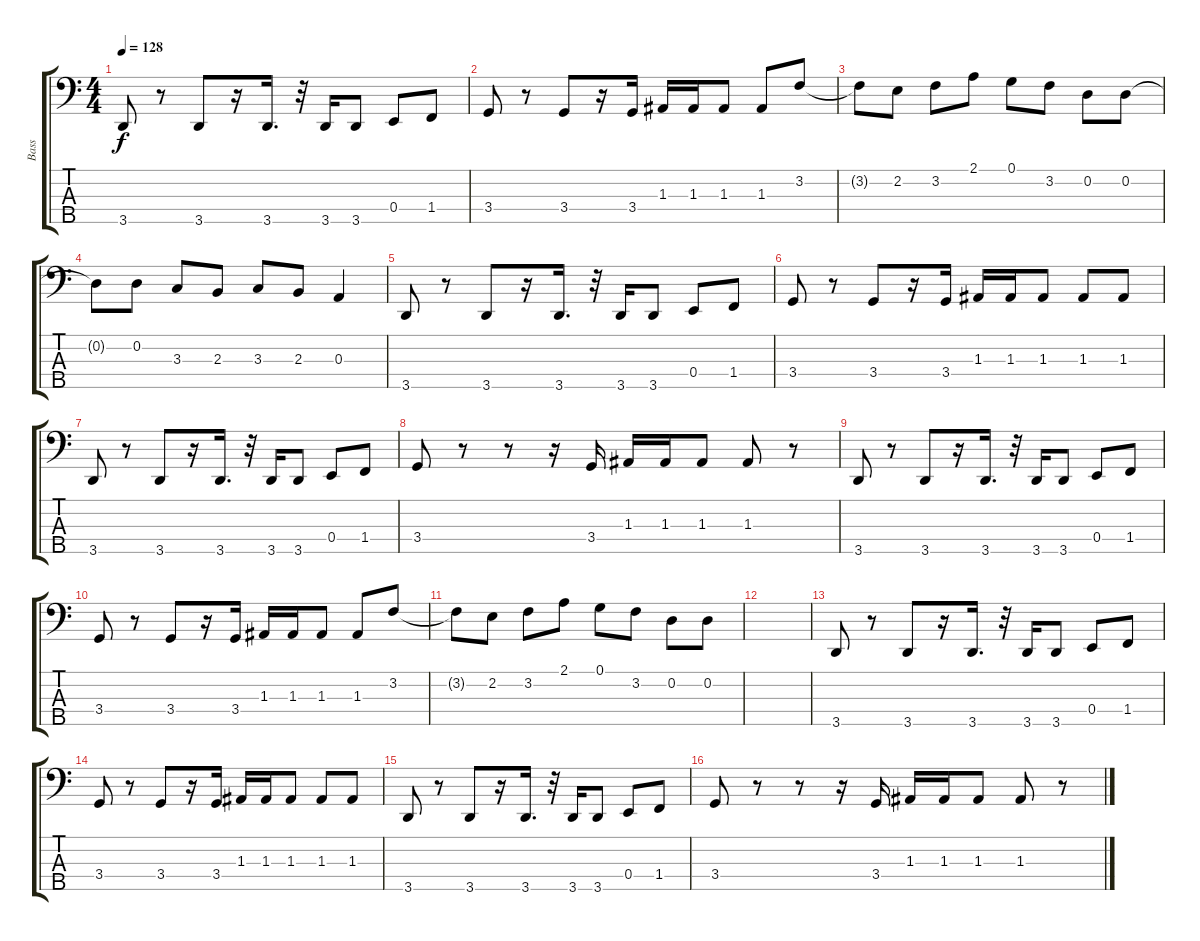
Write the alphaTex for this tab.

\track ("Bass" "Bass") {instrument slapbass2}
\staff {score tabs}
\tuning (G2 D2 A1 E1 B0) {hide}
\ts (4 4)
\tempo 128
\clef f4
\ks c
3.5.8{dy f} r.8 3.5.8 r.16 3.5.16{d} r.32 3.5.16 3.5.8 0.4.8 1.4.8 |
3.4.8 r.8 3.4.8 r.16 3.4.16 1.3.16 1.3.16 1.3.8 1.3.8 3.2.8 |
3.2{t}.8 2.2.8 3.2.8 2.1.8 0.1.8 3.2.8 0.2.8 0.2.8 |
0.2{t}.8 0.2.8 3.3.8 2.3.8 3.3.8 2.3.8 0.3.4 |
3.5.8 r.8 3.5.8 r.16 3.5.16{d} r.32 3.5.16 3.5.8 0.4.8 1.4.8 |
3.4.8 r.8 3.4.8 r.16 3.4.16 1.3.16 1.3.16 1.3.8 1.3.8 1.3.8 |
3.5.8 r.8 3.5.8 r.16 3.5.16{d} r.32 3.5.16 3.5.8 0.4.8 1.4.8 |
3.4.8 r.8 r.8 r.16 3.4.16 1.3.16 1.3.16 1.3.8 1.3.8 r.8 |
3.5.8 r.8 3.5.8 r.16 3.5.16{d} r.32 3.5.16 3.5.8 0.4.8 1.4.8 |
3.4.8 r.8 3.4.8 r.16 3.4.16 1.3.16 1.3.16 1.3.8 1.3.8 3.2.8 |
3.2{t}.8 2.2.8 3.2.8 2.1.8 0.1.8 3.2.8 0.2.8 0.2.8 |
|
3.5.8 r.8 3.5.8 r.16 3.5.16{d} r.32 3.5.16 3.5.8 0.4.8 1.4.8 |
3.4.8 r.8 3.4.8 r.16 3.4.16 1.3.16 1.3.16 1.3.8 1.3.8 1.3.8 |
3.5.8 r.8 3.5.8 r.16 3.5.16{d} r.32 3.5.16 3.5.8 0.4.8 1.4.8 |
3.4.8 r.8 r.8 r.16 3.4.16 1.3.16 1.3.16 1.3.8 1.3.8 r.8
